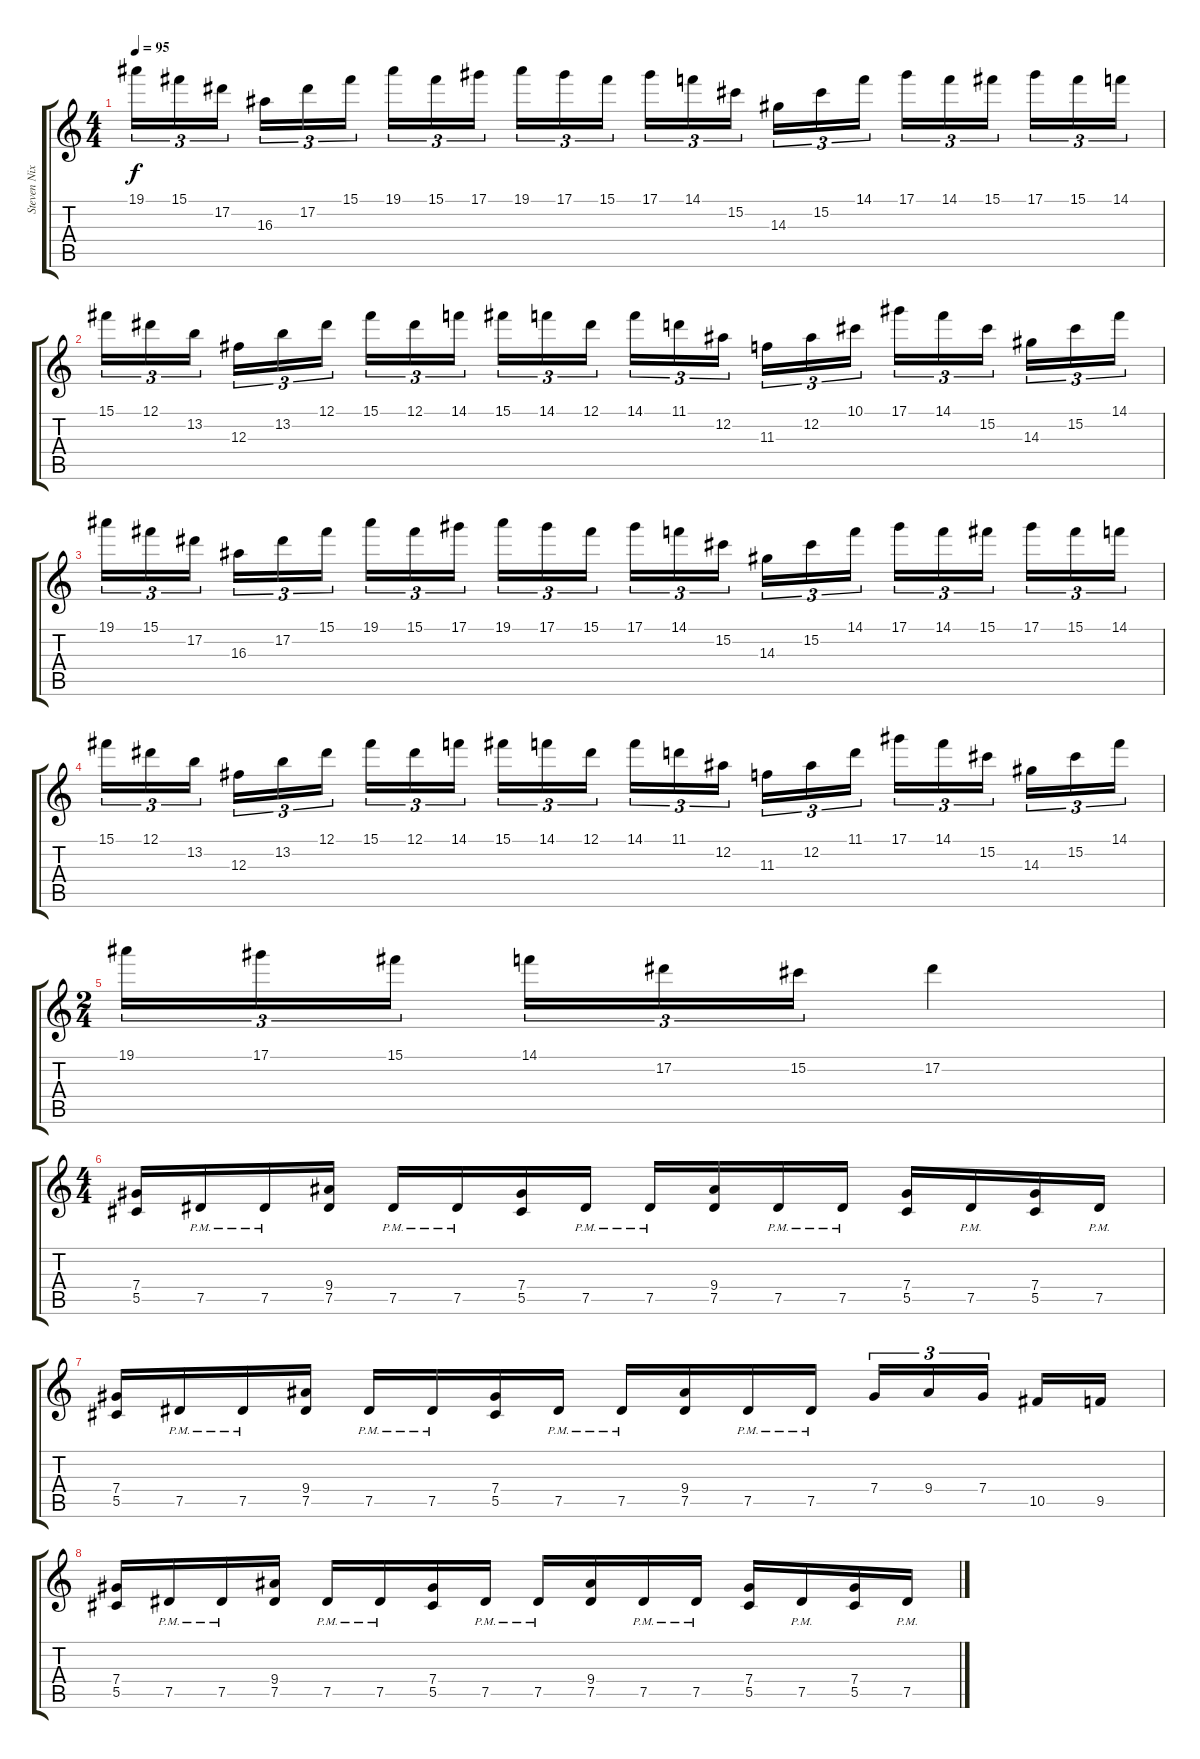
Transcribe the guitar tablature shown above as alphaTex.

\track ("Steven Nixon (Lead)" "Steven Nix") {instrument overdrivenguitar}
\staff {score tabs}
\tuning (Eb4 Bb3 Gb3 Db3 Ab2 Db2) {hide}
\ts (4 4)
\tempo 95
\clef g2
\ks c
19.1.16{tu (3 2) dy f} 15.1.16{tu (3 2)} 17.2.16{tu (3 2) beam splitsecondary} 16.3.16{tu (3 2)} 17.2.16{tu (3 2)} 15.1.16{tu (3 2)} 19.1.16{tu (3 2)} 15.1.16{tu (3 2)} 17.1.16{tu (3 2) beam splitsecondary} 19.1.16{tu (3 2)} 17.1.16{tu (3 2)} 15.1.16{tu (3 2)} 17.1.16{tu (3 2)} 14.1.16{tu (3 2)} 15.2.16{tu (3 2) beam splitsecondary} 14.3.16{tu (3 2)} 15.2.16{tu (3 2)} 14.1.16{tu (3 2)} 17.1.16{tu (3 2)} 14.1.16{tu (3 2)} 15.1.16{tu (3 2) beam splitsecondary} 17.1.16{tu (3 2)} 15.1.16{tu (3 2)} 14.1.16{tu (3 2)} |
15.1.16{tu (3 2)} 12.1.16{tu (3 2)} 13.2.16{tu (3 2) beam splitsecondary} 12.3.16{tu (3 2)} 13.2.16{tu (3 2)} 12.1.16{tu (3 2)} 15.1.16{tu (3 2)} 12.1.16{tu (3 2)} 14.1.16{tu (3 2) beam splitsecondary} 15.1.16{tu (3 2)} 14.1.16{tu (3 2)} 12.1.16{tu (3 2)} 14.1.16{tu (3 2)} 11.1.16{tu (3 2)} 12.2.16{tu (3 2) beam splitsecondary} 11.3.16{tu (3 2)} 12.2.16{tu (3 2)} 10.1.16{tu (3 2)} 17.1.16{tu (3 2)} 14.1.16{tu (3 2)} 15.2.16{tu (3 2) beam splitsecondary} 14.3.16{tu (3 2)} 15.2.16{tu (3 2)} 14.1.16{tu (3 2)} |
19.1.16{tu (3 2)} 15.1.16{tu (3 2)} 17.2.16{tu (3 2) beam splitsecondary} 16.3.16{tu (3 2)} 17.2.16{tu (3 2)} 15.1.16{tu (3 2)} 19.1.16{tu (3 2)} 15.1.16{tu (3 2)} 17.1.16{tu (3 2) beam splitsecondary} 19.1.16{tu (3 2)} 17.1.16{tu (3 2)} 15.1.16{tu (3 2)} 17.1.16{tu (3 2)} 14.1.16{tu (3 2)} 15.2.16{tu (3 2) beam splitsecondary} 14.3.16{tu (3 2)} 15.2.16{tu (3 2)} 14.1.16{tu (3 2)} 17.1.16{tu (3 2)} 14.1.16{tu (3 2)} 15.1.16{tu (3 2) beam splitsecondary} 17.1.16{tu (3 2)} 15.1.16{tu (3 2)} 14.1.16{tu (3 2)} |
15.1.16{tu (3 2)} 12.1.16{tu (3 2)} 13.2.16{tu (3 2) beam splitsecondary} 12.3.16{tu (3 2)} 13.2.16{tu (3 2)} 12.1.16{tu (3 2)} 15.1.16{tu (3 2)} 12.1.16{tu (3 2)} 14.1.16{tu (3 2) beam splitsecondary} 15.1.16{tu (3 2)} 14.1.16{tu (3 2)} 12.1.16{tu (3 2)} 14.1.16{tu (3 2)} 11.1.16{tu (3 2)} 12.2.16{tu (3 2) beam splitsecondary} 11.3.16{tu (3 2)} 12.2.16{tu (3 2)} 11.1.16{tu (3 2)} 17.1.16{tu (3 2)} 14.1.16{tu (3 2)} 15.2.16{tu (3 2) beam splitsecondary} 14.3.16{tu (3 2)} 15.2.16{tu (3 2)} 14.1.16{tu (3 2)} |
\ts (2 4)
19.1.16{tu (3 2)} 17.1.16{tu (3 2)} 15.1.16{tu (3 2) beam splitsecondary} 14.1.16{tu (3 2)} 17.2.16{tu (3 2)} 15.2.16{tu (3 2)} 17.2.4 |
\ts (4 4)
(7.4 5.5).16 7.5{pm}.16 7.5{pm}.16 (9.4 7.5).16 7.5{pm}.16 7.5{pm}.16 (7.4 5.5).16 7.5{pm}.16 7.5{pm}.16 (9.4 7.5).16 7.5{pm}.16 7.5{pm}.16 (7.4 5.5).16 7.5{pm}.16 (7.4 5.5).16 7.5{pm}.16 |
(7.4 5.5).16 7.5{pm}.16 7.5{pm}.16 (9.4 7.5).16 7.5{pm}.16 7.5{pm}.16 (7.4 5.5).16 7.5{pm}.16 7.5{pm}.16 (9.4 7.5).16 7.5{pm}.16 7.5{pm}.16 7.4.16{tu (3 2)} 9.4.16{tu (3 2)} 7.4.16{tu (3 2) beam splitsecondary} 10.5.16 9.5.16 |
(7.4 5.5).16 7.5{pm}.16 7.5{pm}.16 (9.4 7.5).16 7.5{pm}.16 7.5{pm}.16 (7.4 5.5).16 7.5{pm}.16 7.5{pm}.16 (9.4 7.5).16 7.5{pm}.16 7.5{pm}.16 (7.4 5.5).16 7.5{pm}.16 (7.4 5.5).16 7.5{pm}.16
